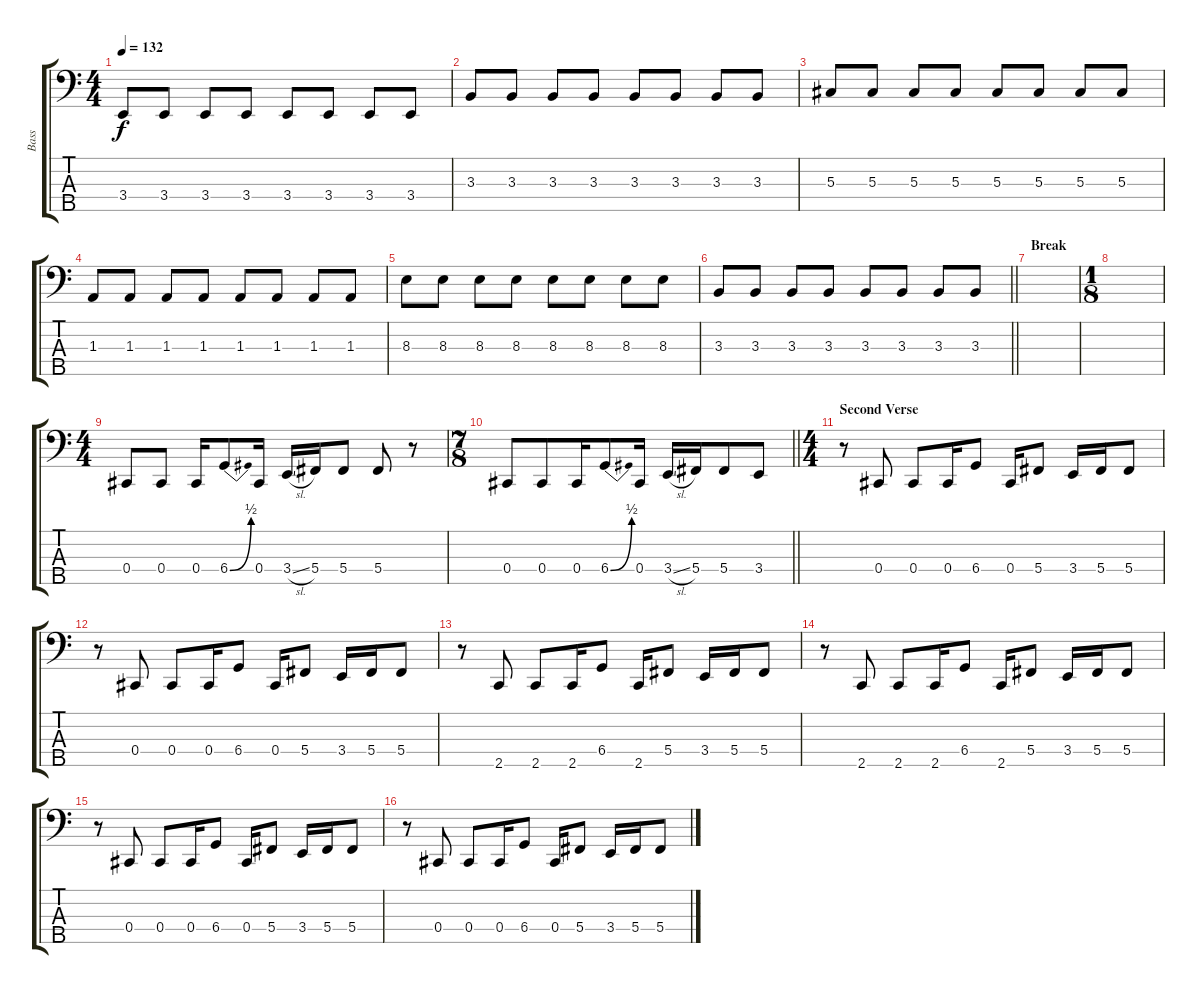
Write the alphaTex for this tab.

\track ("Bass" "Bass") {instrument electricbasspick}
\staff {score tabs}
\tuning (Gb2 Db2 Ab1 Db1 Bb0) {hide}
\ts (4 4)
\tempo 132
\clef f4
\ks c
3.4.8{dy f} 3.4.8 3.4.8 3.4.8 3.4.8 3.4.8 3.4.8 3.4.8 |
3.3.8 3.3.8 3.3.8 3.3.8 3.3.8 3.3.8 3.3.8 3.3.8 |
5.3.8 5.3.8 5.3.8 5.3.8 5.3.8 5.3.8 5.3.8 5.3.8 |
1.3.8 1.3.8 1.3.8 1.3.8 1.3.8 1.3.8 1.3.8 1.3.8 |
8.3.8 8.3.8 8.3.8 8.3.8 8.3.8 8.3.8 8.3.8 8.3.8 |
\barLineRight lightlight
3.3.8 3.3.8 3.3.8 3.3.8 3.3.8 3.3.8 3.3.8 3.3.8 |
\section ("" "Break")
|
\ts (1 8)
|
\ts (4 4)
0.4.8 0.4.8 0.4.16 6.4{be (bend 0 0 60 2)}.8 0.4.16 3.4{sl}.16 5.4.16 5.4.8 5.4.8 r.8 |
\ts (7 8)
\barLineRight lightlight
0.4.8 0.4.8 0.4.16 6.4{be (bend 0 0 60 2)}.8 0.4.16 3.4{sl}.16 5.4.16 5.4.8 3.4.8 |
\ts (4 4)
\section ("" "Second Verse")
r.8 0.4.8 0.4.8 0.4.16 6.4.8 0.4.16 5.4.8 3.4.16 5.4.16 5.4.8 |
r.8 0.4.8 0.4.8 0.4.16 6.4.8 0.4.16 5.4.8 3.4.16 5.4.16 5.4.8 |
r.8 2.5.8 2.5.8 2.5.16 6.4.8 2.5.16 5.4.8 3.4.16 5.4.16 5.4.8 |
r.8 2.5.8 2.5.8 2.5.16 6.4.8 2.5.16 5.4.8 3.4.16 5.4.16 5.4.8 |
r.8 0.4.8 0.4.8 0.4.16 6.4.8 0.4.16 5.4.8 3.4.16 5.4.16 5.4.8 |
r.8 0.4.8 0.4.8 0.4.16 6.4.8 0.4.16 5.4.8 3.4.16 5.4.16 5.4.8
